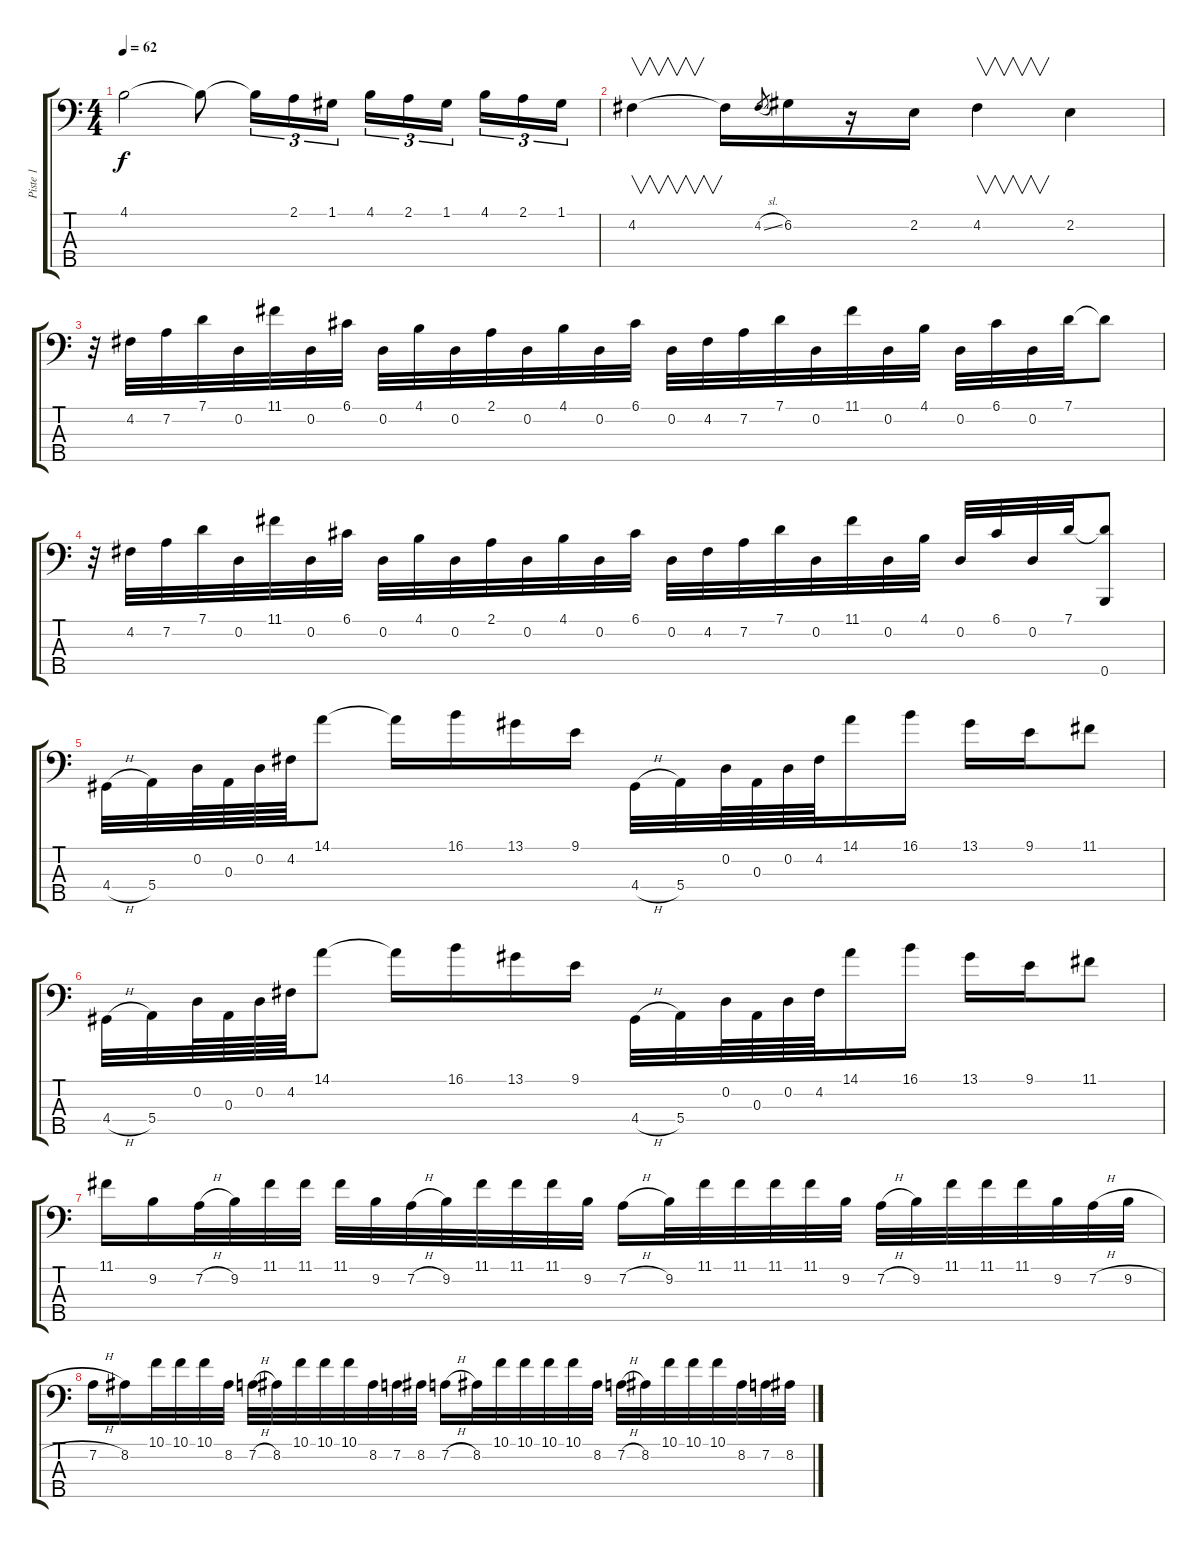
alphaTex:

\track ("Piste 1" "Piste 1") {instrument electricbassfinger}
\staff {score tabs}
\tuning (G2 D2 A1 E1 B0) {hide}
\ts (4 4)
\tempo 62
\clef f4
\ks c
4.1.2{dy f} 4.1{t}.8 4.1{t}.16{tu (3 2)} 2.1.16{tu (3 2)} 1.1.16{tu (3 2)} 4.1.16{tu (3 2)} 2.1.16{tu (3 2)} 1.1.16{tu (3 2)} 4.1.16{tu (3 2)} 2.1.16{tu (3 2)} 1.1.16{tu (3 2)} |
4.2.4{v} 4.2{t}.16 4.2{sl}.8{gr} 6.2.16 r.16 2.2.16 4.2.4{v} 2.2.4 |
r.32 4.2.32 7.2.32 7.1.32 0.2.32 11.1.32 0.2.32 6.1.32 0.2.32 4.1.32 0.2.32 2.1.32 0.2.32 4.1.32 0.2.32 6.1.32 0.2.32 4.2.32 7.2.32 7.1.32 0.2.32 11.1.32 0.2.32 4.1.32 0.2.32 6.1.32 0.2.32 7.1.32 7.1{t}.8 |
r.32 4.2.32 7.2.32 7.1.32 0.2.32 11.1.32 0.2.32 6.1.32 0.2.32 4.1.32 0.2.32 2.1.32 0.2.32 4.1.32 0.2.32 6.1.32 0.2.32 4.2.32 7.2.32 7.1.32 0.2.32 11.1.32 0.2.32 4.1.32 0.2.32 6.1.32 0.2.32 7.1.32 (7.1{t} 0.5).8 |
4.4{h}.32 5.4.32 0.2.64 0.3.64 0.2.64 4.2.64 14.1.8 14.1{t}.16 16.1.16 13.1.16 9.1.16 4.4{h}.32 5.4.32 0.2.64 0.3.64 0.2.64 4.2.64 14.1.16 16.1.16 13.1.16 9.1.16 11.1.8 |
4.4{h}.32 5.4.32 0.2.64 0.3.64 0.2.64 4.2.64 14.1.8 14.1{t}.16 16.1.16 13.1.16 9.1.16 4.4{h}.32 5.4.32 0.2.64 0.3.64 0.2.64 4.2.64 14.1.16 16.1.16 13.1.16 9.1.16 11.1.8 |
11.1.16 9.2.16 7.2{h}.32 9.2.32 11.1.32 11.1.32 11.1.32 9.2.32 7.2{h}.32 9.2.32 11.1.32 11.1.32 11.1.32 9.2.32 7.2{h}.16 9.2.32 11.1.32 11.1.32 11.1.32 11.1.32 9.2.32 7.2{h}.32 9.2.32 11.1.32 11.1.32 11.1.32 9.2.32 7.2{h}.32 9.2{h}.32 |
7.2{h}.16 8.2.16 10.1.32 10.1.32 10.1.32 8.2.32 7.2{h}.32 8.2.32 10.1.32 10.1.32 10.1.32 8.2.32 7.2.32 8.2.32 7.2{h}.16 8.2.32 10.1.32 10.1.32 10.1.32 10.1.32 8.2.32 7.2{h}.32 8.2.32 10.1.32 10.1.32 10.1.32 8.2.32 7.2.32 8.2.32
